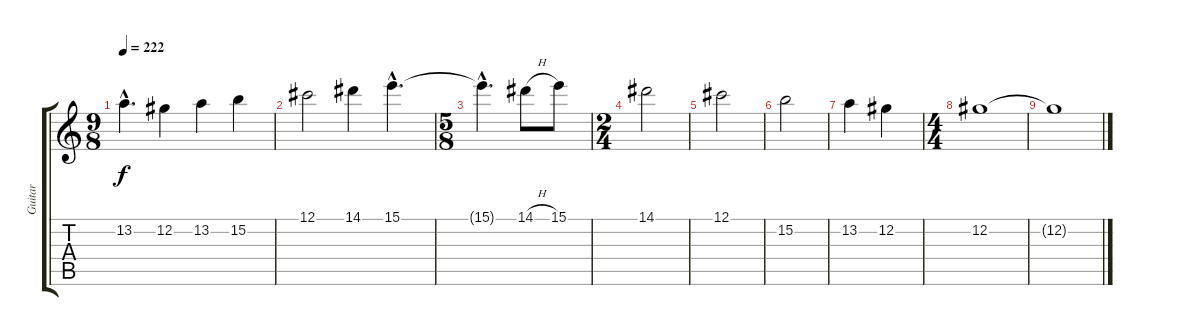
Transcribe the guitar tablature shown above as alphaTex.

\track ("Guitar" "Guitar") {instrument distortionguitar}
\staff {score tabs}
\tuning (Db4 Ab3 E3 B2 Gb2 Db2) {hide}
\ts (9 8)
\tempo 222
\clef g2
\ks c
13.2{hac}.4{d dy f} 12.2.4 13.2.4 15.2.4 |
12.1.2 14.1.4 15.1{hac}.4{d} |
\ts (5 8)
15.1{hac t}.4{d} 14.1{h}.8 15.1.8 |
\ts (2 4)
14.1.2 |
12.1.2 |
15.2.2 |
13.2.4 12.2.4 |
\ts (4 4)
12.2.1 |
12.2{t}.1
